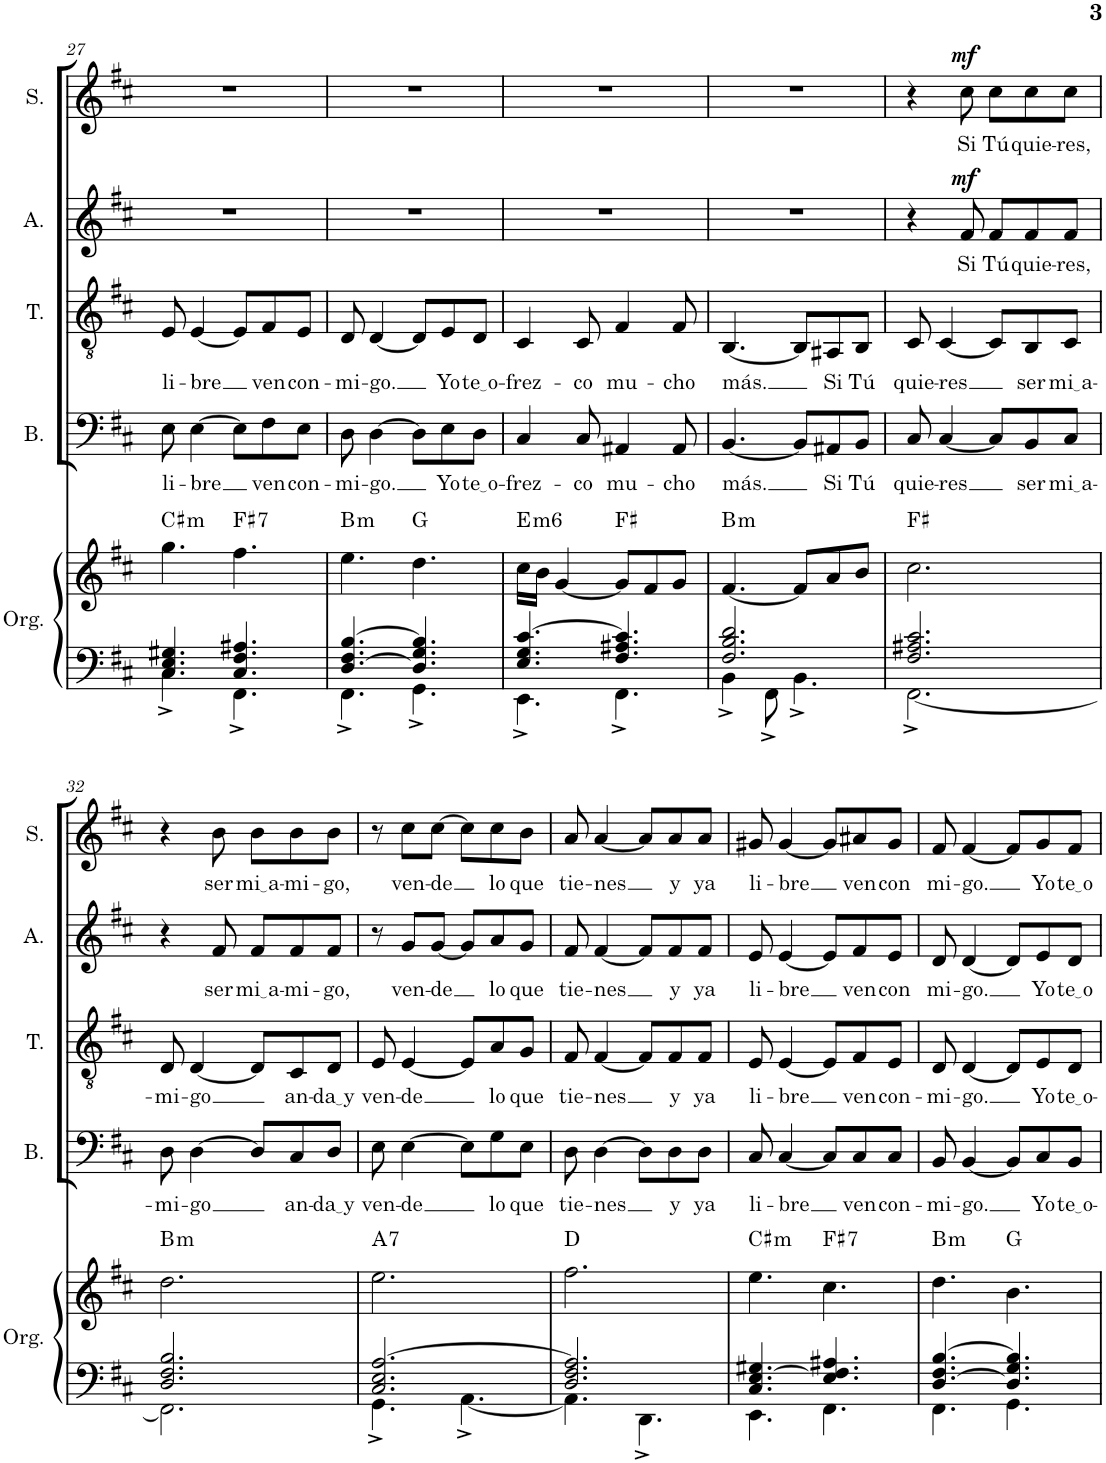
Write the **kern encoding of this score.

**kern	**kern	**harte	**kern	**text	**kern	**text	**kern	**text	**dynam	**kern	**text	**dynam
*part5	*part5	*part5	*part4	*part4	*part3	*part3	*part2	*part2	*part2	*part1	*part1	*part1
*staff6	*staff5	*	*staff4	*staff4	*staff3	*staff3	*staff2	*staff2	*staff2	*staff1	*staff1	*staff1
*I"Órgano	*	*	*I"Bajo	*	*I"Tenor	*	*I"Alto	*	*	*I"Soprano	*	*
*	*	*	*I'B.	*	*I'T.	*	*I'A.	*	*	*I'S.	*	*
!!LO:PB:g=z
*clefF4	*clefG2	*	*clefF4	*	*clefGv2	*	*clefG2	*	*	*clefG2	*	*
*k[f#c#]	*k[f#c#]	*	*k[f#c#]	*	*k[f#c#]	*	*k[f#c#]	*	*	*k[f#c#]	*	*
*M6/8	*M6/8	*	*M6/8	*	*M6/8	*	*M6/8	*	*	*M6/8	*	*
=27	=27	=27	=27	=27	=27	=27	=27	=27	=27	=27	=27	=27
*^	*	*	*	*	*	*	*	*	*	*	*	*
!	!	!	!LO:H:kt=m	!	!LO:LY:b	!	!LO:LY:b	!	!	!	!	!	!
4.C#/ 4.E/ 4.G#X/	4.C#^\	4.gg\	C#:min	8E\	li-	8E/	li-	2.r	.	.	2.r	.	.
!	!	!	!	!	!LO:LY:b	!	!LO:LY:b	!	!	!	!	!	!
.	.	.	.	[4E\	-bre	[4E/	-bre	.	.	.	.	.	.
!	!	!	!LO:H:kt=7	!	!	!	!	!	!	!	!	!	!
4.C#/ 4.F#/ 4.A#X/	4.FF#^\	4.ff#\	F#:7	8E\L]	.	8E/L]	.	.	.	.	.	.	.
!	!	!	!	!	!LO:LY:b	!	!LO:LY:b	!	!	!	!	!	!
.	.	.	.	8F#\	ven	8F#/	ven	.	.	.	.	.	.
!	!	!	!	!	!LO:LY:b	!	!LO:LY:b	!	!	!	!	!	!
.	.	.	.	8E\J	con-	8E/J	con-	.	.	.	.	.	.
=28	=28	=28	=28	=28	=28	=28	=28	=28	=28	=28	=28	=28	=28
!	!	!	!LO:H:kt=m	!	!LO:LY:b	!	!LO:LY:b	!	!	!	!	!	!
[4.D/ 4.F#/ [4.B/	4.FF#^\	4.ee\	B:min	8D\	-mi-	8D/	-mi-	2.r	.	.	2.r	.	.
!	!	!	!	!	!LO:LY:b	!	!LO:LY:b	!	!	!	!	!	!
.	.	.	.	[4D\	-go.	[4D/	-go.	.	.	.	.	.	.
4.D/] 4.G/ 4.B/]	4.GG^\	4.dd\	G:maj	8D\L]	.	8D/L]	.	.	.	.	.	.	.
!	!	!	!	!	!LO:LY:b	!	!LO:LY:b	!	!	!	!	!	!
.	.	.	.	8E\	Yo	8E/	Yo	.	.	.	.	.	.
!	!	!	!	!	!LO:LY:b	!	!LO:LY:b	!	!	!	!	!	!
.	.	.	.	8D\J	te o	8D/J	te o	.	.	.	.	.	.
=29	=29	=29	=29	=29	=29	=29	=29	=29	=29	=29	=29	=29	=29
!	!	!	!LO:H:kt=m6	!	!LO:LY:b	!	!LO:LY:b	!	!	!	!	!	!
4.E/ 4.G/ [4.c#/	4.EE^\	16cc#\LL	E:min6	4C#/	-frez-	4C#/	-frez-	2.r	.	.	2.r	.	.
.	.	16b\JJ	.	.	.	.	.	.	.	.	.	.	.
.	.	[4g/	.	.	.	.	.	.	.	.	.	.	.
!	!	!	!	!	!LO:LY:b	!	!LO:LY:b	!	!	!	!	!	!
.	.	.	.	8C#/	-co	8C#/	-co	.	.	.	.	.	.
!	!	!	!	!	!LO:LY:b	!	!LO:LY:b	!	!	!	!	!	!
4.F#/ 4.A#X/ 4.c#/]	4.FF#^\	8g/L]	F#:maj	4AA#X/	mu-	4F#/	mu-	.	.	.	.	.	.
.	.	8f#/	.	.	.	.	.	.	.	.	.	.	.
!	!	!	!	!	!LO:LY:b	!	!LO:LY:b	!	!	!	!	!	!
.	.	8g/J	.	8AA#/	-cho	8F#/	-cho	.	.	.	.	.	.
=30	=30	=30	=30	=30	=30	=30	=30	=30	=30	=30	=30	=30	=30
!	!	!	!LO:H:kt=m	!	!LO:LY:b	!	!LO:LY:b	!	!	!	!	!	!
2.F#/ 2.B/ 2.d/	4BB^\	[4.f#/	B:min	[4.BB/	más.	[4.BB/	más.	2.r	.	.	2.r	.	.
.	8FF#^\	.	.	.	.	.	.	.	.	.	.	.	.
.	4.BB^\	8f#/L]	.	8BB/L]	.	8BB/L]	.	.	.	.	.	.	.
!	!	!	!	!	!LO:LY:b	!	!LO:LY:b	!	!	!	!	!	!
.	.	8a/	.	8AA#X/	Si	8AA#X/	Si	.	.	.	.	.	.
!	!	!	!	!	!LO:LY:b	!	!LO:LY:b	!	!	!	!	!	!
.	.	8b/J	.	8BB/J	Tú	8BB/J	Tú	.	.	.	.	.	.
=31	=31	=31	=31	=31	=31	=31	=31	=31	=31	=31	=31	=31	=31
!	!	!	!	!	!LO:LY:b	!	!LO:LY:b	!	!	!	!	!	!
2.F#/ 2.A#X/ 2.c#/	[2.FF#^\	2.cc#\	F#:maj	8C#/	quie-	8C#/	quie-	4r	.	.	4r	.	.
!	!	!	!	!	!LO:LY:b	!	!LO:LY:b	!	!	!	!	!	!
.	.	.	.	[4C#/	-res	[4C#/	-res	.	.	.	.	.	.
!	!	!	!	!	!	!	!	!	!LO:LY:b	!LO:DY:a	!	!LO:LY:b	!LO:DY:a
.	.	.	.	.	.	.	.	8f#/	Si	mf	8cc#\	Si	mf
!	!	!	!	!	!	!	!	!	!LO:LY:b	!	!	!LO:LY:b	!
.	.	.	.	8C#/L]	.	8C#/L]	.	8f#/L	Tú	.	8cc#\L	Tú	.
!	!	!	!	!	!LO:LY:b	!	!LO:LY:b	!	!LO:LY:b	!	!	!LO:LY:b	!
.	.	.	.	8BB/	ser	8BB/	ser	8f#/	quie-	.	8cc#\	quie-	.
!	!	!	!	!	!LO:LY:b	!	!LO:LY:b	!	!LO:LY:b	!	!	!LO:LY:b	!
.	.	.	.	8C#/J	mi a	8C#/J	mi a	8f#/J	-res,	.	8cc#\J	-res,	.
!!LO:LB:g=z
=32	=32	=32	=32	=32	=32	=32	=32	=32	=32	=32	=32	=32	=32
!	!	!	!LO:H:kt=m	!	!LO:LY:b	!	!LO:LY:b	!	!	!	!	!	!
2.D/ 2.F#/ 2.B/	2.FF#\]	2.dd\	B:min	8D\	-mi-	8D/	-mi-	4r	.	.	4r	.	.
!	!	!	!	!	!LO:LY:b	!	!LO:LY:b	!	!	!	!	!	!
.	.	.	.	[4D\	-go	[4D/	-go	.	.	.	.	.	.
!	!	!	!	!	!	!	!	!	!LO:LY:b	!	!	!LO:LY:b	!
.	.	.	.	.	.	.	.	8f#/	ser	.	8b\	ser	.
!	!	!	!	!	!	!	!	!	!LO:LY:b	!	!	!LO:LY:b	!
.	.	.	.	8D/L]	.	8D/L]	.	8f#/L	mi a	.	8b\L	mi a	.
!	!	!	!	!	!LO:LY:b	!	!LO:LY:b	!	!LO:LY:b	!	!	!LO:LY:b	!
.	.	.	.	8C#/	an-	8C#/	an-	8f#/	-mi-	.	8b\	-mi-	.
!	!	!	!	!	!LO:LY:b	!	!LO:LY:b	!	!LO:LY:b	!	!	!LO:LY:b	!
.	.	.	.	8D/J	da y	8D/J	da y	8f#/J	-go,	.	8b\J	-go,	.
=33	=33	=33	=33	=33	=33	=33	=33	=33	=33	=33	=33	=33	=33
!	!	!	!LO:H:kt=7	!	!LO:LY:b	!	!LO:LY:b	!	!	!	!	!	!
2.C#/ 2.E/ [2.A/	4.GG^\	2.ee\	A:7	8E\	ven-	8E/	ven-	8r	.	.	8r	.	.
!	!	!	!	!	!LO:LY:b	!	!LO:LY:b	!	!LO:LY:b	!	!	!LO:LY:b	!
.	.	.	.	[4E\	-de	[4E/	-de	8g/L	-ven-	.	8cc#\L	-ven-	.
!	!	!	!	!	!	!	!	!	!LO:LY:b	!	!	!LO:LY:b	!
.	.	.	.	.	.	.	.	[8g/J	-de	.	[8cc#\J	-de	.
.	[4.AA^\	.	.	8E\L]	.	8E/L]	.	8g/L]	.	.	8cc#\L]	.	.
!	!	!	!	!	!LO:LY:b	!	!LO:LY:b	!	!LO:LY:b	!	!	!LO:LY:b	!
.	.	.	.	8G\	lo	8A/	lo	8a/	lo	.	8cc#\	lo	.
!	!	!	!	!	!LO:LY:b	!	!LO:LY:b	!	!LO:LY:b	!	!	!LO:LY:b	!
.	.	.	.	8E\J	que	8G/J	que	8g/J	que	.	8b\J	que	.
=34	=34	=34	=34	=34	=34	=34	=34	=34	=34	=34	=34	=34	=34
!	!	!	!	!	!LO:LY:b	!	!LO:LY:b	!	!LO:LY:b	!	!	!LO:LY:b	!
2.D/ 2.F#/ 2.A/]	4.AA\]	2.ff#\	D:maj	8D\	tie-	8F#/	tie-	8f#/	tie-	.	8a/	tie-	.
!	!	!	!	!	!LO:LY:b	!	!LO:LY:b	!	!LO:LY:b	!	!	!LO:LY:b	!
.	.	.	.	[4D\	-nes	[4F#/	-nes	[4f#/	-nes	.	[4a/	-nes	.
.	4.DD^\	.	.	8D\L]	.	8F#/L]	.	8f#/L]	.	.	8a/L]	.	.
!	!	!	!	!	!LO:LY:b	!	!LO:LY:b	!	!LO:LY:b	!	!	!LO:LY:b	!
.	.	.	.	8D\	y	8F#/	y	8f#/	y	.	8a/	y	.
!	!	!	!	!	!LO:LY:b	!	!LO:LY:b	!	!LO:LY:b	!	!	!LO:LY:b	!
.	.	.	.	8D\J	ya	8F#/J	ya	8f#/J	ya	.	8a/J	ya	.
=35	=35	=35	=35	=35	=35	=35	=35	=35	=35	=35	=35	=35	=35
!	!	!	!LO:H:kt=m	!	!LO:LY:b	!	!LO:LY:b	!	!LO:LY:b	!	!	!LO:LY:b	!
4.C#/ [4.E/ 4.G#X/	4.EE\	4.ee\	C#:min	8C#/	li-	8E/	li-	8e/	li-	.	8g#X/	li-	.
!	!	!	!	!	!LO:LY:b	!	!LO:LY:b	!	!LO:LY:b	!	!	!LO:LY:b	!
.	.	.	.	[4C#/	-bre	[4E/	-bre	[4e/	-bre	.	[4g#/	-bre	.
!	!	!	!LO:H:kt=7	!	!	!	!	!	!	!	!	!	!
4.E/] 4.F#/ 4.A#X/	4.FF#\	4.cc#\	F#:7	8C#/L]	.	8E/L]	.	8e/L]	.	.	8g#/L]	.	.
!	!	!	!	!	!LO:LY:b	!	!LO:LY:b	!	!LO:LY:b	!	!	!LO:LY:b	!
.	.	.	.	8C#/	ven	8F#/	ven	8f#/	ven	.	8a#X/	ven	.
!	!	!	!	!	!LO:LY:b	!	!LO:LY:b	!	!LO:LY:b	!	!	!LO:LY:b	!
.	.	.	.	8C#/J	con-	8E/J	con-	8e/J	con	.	8g#/J	con	.
=36	=36	=36	=36	=36	=36	=36	=36	=36	=36	=36	=36	=36	=36
!	!	!	!LO:H:kt=m	!	!LO:LY:b	!	!LO:LY:b	!	!LO:LY:b	!	!	!LO:LY:b	!
[4.D/ 4.F#/ [4.B/	4.FF#\	4.dd\	B:min	8BB/	-mi-	8D/	-mi-	8d/	-mi-	.	8f#/	-mi-	.
!	!	!	!	!	!LO:LY:b	!	!LO:LY:b	!	!LO:LY:b	!	!	!LO:LY:b	!
.	.	.	.	[4BB/	-go.	[4D/	-go.	[4d/	-go.	.	[4f#/	-go.	.
4.D/] 4.G/ 4.B/]	4.GG\	4.b\	G:maj	8BB/L]	.	8D/L]	.	8d/L]	.	.	8f#/L]	.	.
!	!	!	!	!	!LO:LY:b	!	!LO:LY:b	!	!LO:LY:b	!	!	!LO:LY:b	!
.	.	.	.	8C#/	Yo	8E/	Yo	8e/	Yo	.	8g/	Yo	.
!	!	!	!	!	!LO:LY:b	!	!LO:LY:b	!	!LO:LY:b	!	!	!LO:LY:b	!
.	.	.	.	8BB/J	te o	8D/J	te o	8d/J	te o	.	8f#/J	te o	.
*v	*v	*	*	*	*	*	*	*	*	*	*	*	*
=	=	=	=	=	=	=	=	=	=	=	=	=
*-	*-	*-	*-	*-	*-	*-	*-	*-	*-	*-	*-	*-
